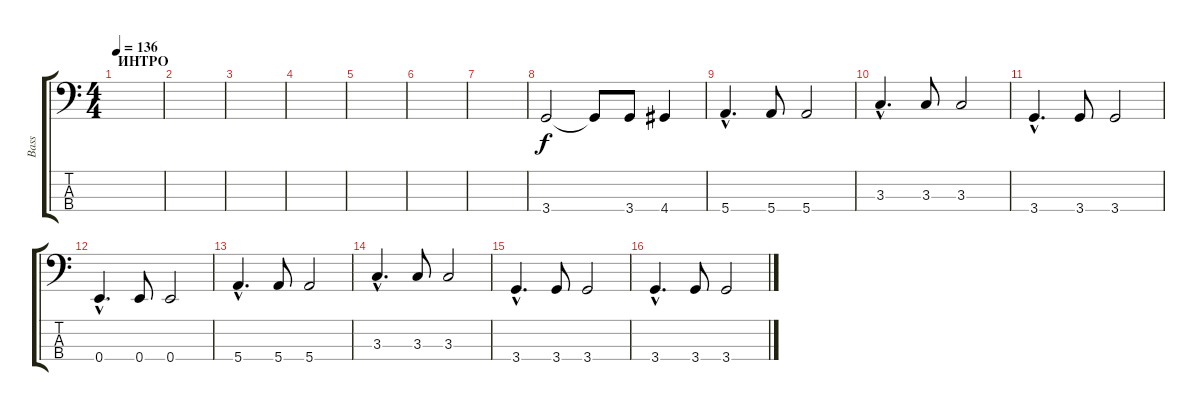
\track ("Bass" "Bass") {instrument electricbasspick}
\staff {score tabs}
\tuning (G2 D2 A1 E1) {hide}
\ts (4 4)
\section ("" "ИНТРО")
\tempo 136
\clef f4
\ks c
|
|
|
|
|
|
|
3.4.2 3.4{t}.8 3.4.8 4.4.4 |
5.4{hac}.4{d} 5.4.8 5.4.2 |
3.3{hac}.4{d} 3.3.8 3.3.2 |
3.4{hac}.4{d} 3.4.8 3.4.2 |
0.4{hac}.4{d} 0.4.8 0.4.2 |
5.4{hac}.4{d} 5.4.8 5.4.2 |
3.3{hac}.4{d} 3.3.8 3.3.2 |
3.4{hac}.4{d} 3.4.8 3.4.2 |
3.4{hac}.4{d} 3.4.8 3.4.2
